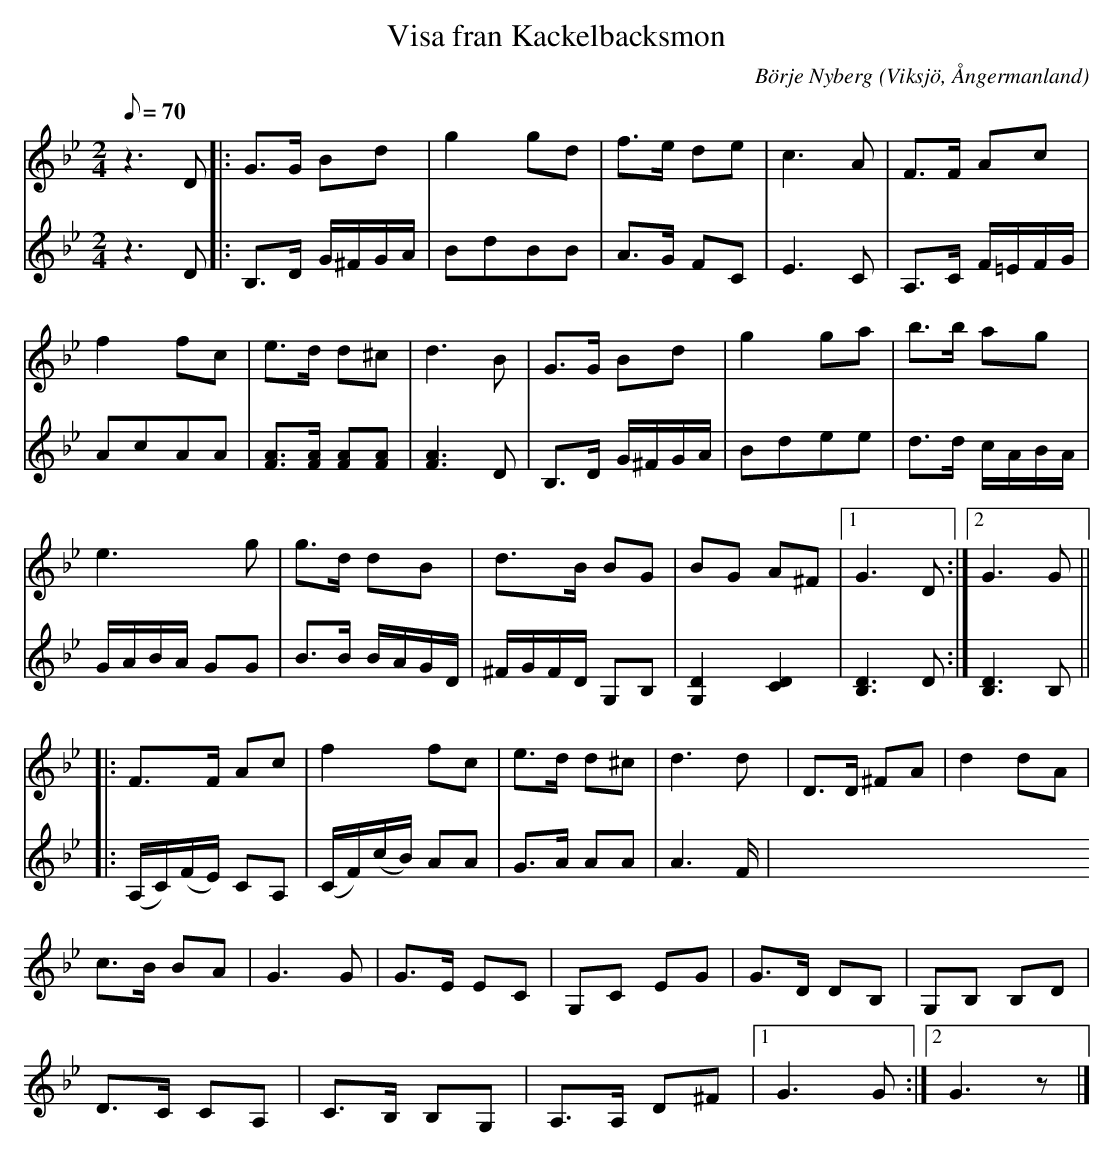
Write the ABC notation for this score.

X:1
T:Visa fran Kackelbacksmon
C:Börje Nyberg
O:Viksjö, Ångermanland
M:2/4
L:1/8
Q:70
K:Gm
V:1
z2> D2|: G>G Bd | g2 gd | f>e de | c2>A2 | F>F Ac |
f2 fc | e>d d^c | d2>B2 | G>G Bd |g2 ga | b>b ag |
e2> g2 | g>d dB |d>B BG |BG A^F |1 G2> D2 :|2 G2> G2 ||
|: F>F Ac | f2 fc | e>d d^c | d2>d2 | D>D ^FA | d2 dA |
c>B BA |G2> G2 | G>E EC | G,C EG | G>D DB, | G,B, B,D |
D>C CA, | C>B, B,G, | A,>A, D^F |1 G2> G2 :|2 G2> z2 |]
V:2
z2> D2 |: B,>D G/2^F/2G/2A/2 | BdBB | A>G FC | E2>C2 | A,>C F/2=E/2F/2G/2 |
AcAA | [AF]>[AF] [AF][AF] | [A2F2]> D2 | B,>D G/2^F/2G/2A/2 | Bdee | d>d c/2A/2B/2A/2 |
G/2A/2B/2A/2 GG | B>B B/2A/2G/2D/2 | ^F/2G/2F/2D/2 G,B, | [G,2D2] [C2D2] | [D2B,2]> D2 :| [D2B,2]> B,2 ||
|: (A,/2C/2)(F/2E/2) CA, | (C/2F/2)(c/2B/2) AA | G>A AA | A2> F |
